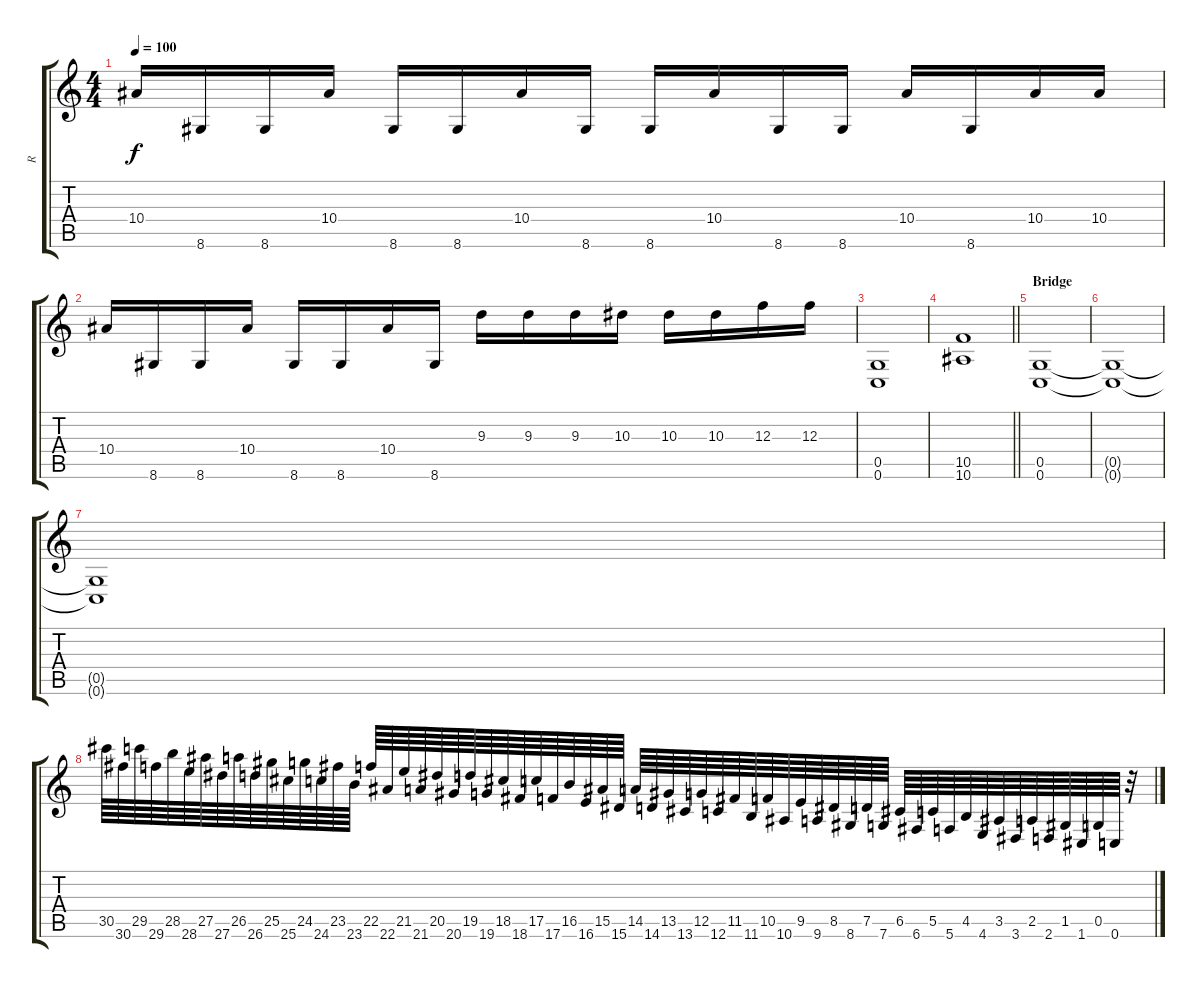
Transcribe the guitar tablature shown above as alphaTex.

\track ("R" "R") {instrument distortionguitar}
\staff {score tabs}
\tuning (D4 A3 F3 C3 G2 C2) {hide}
\ts (4 4)
\tempo 100
\clef g2
\ks c
10.4.16{dy f} 8.6.16 8.6.16 10.4.16 8.6.16 8.6.16 10.4.16 8.6.16 8.6.16 10.4.16 8.6.16 8.6.16 10.4.16 8.6.16 10.4.16 10.4.16 |
10.4.16 8.6.16 8.6.16 10.4.16 8.6.16 8.6.16 10.4.16 8.6.16 9.3.16 9.3.16 9.3.16 10.3.16 10.3.16 10.3.16 12.3.16 12.3.16 |
(0.5 0.6).1 |
\barLineRight lightlight
(10.5 10.6).1 |
\section ("" "Bridge")
(0.5 0.6).1 |
(0.5{t} 0.6{t}).1 |
(0.5{t} 0.6{t}).1 |
30.5.64{instrument guitarfretnoise} 30.6.64 29.5.64 29.6.64 28.5.64 28.6.64 27.5.64 27.6.64 26.5.64 26.6.64 25.5.64 25.6.64 24.5.64 24.6.64 23.5.64 23.6.64 22.5.64 22.6.64 21.5.64 21.6.64 20.5.64 20.6.64 19.5.64 19.6.64 18.5.64 18.6.64 17.5.64 17.6.64 16.5.64 16.6.64 15.5.64 15.6.64 14.5.64 14.6.64 13.5.64 13.6.64 12.5.64 12.6.64 11.5.64 11.6.64 10.5.64 10.6.64 9.5.64 9.6.64 8.5.64 8.6.64 7.5.64 7.6.64 6.5.64 6.6.64 5.5.64 5.6.64 4.5.64 4.6.64 3.5.64 3.6.64 2.5.64 2.6.64 1.5.64 1.6.64 0.5.64 0.6.64 r.32
